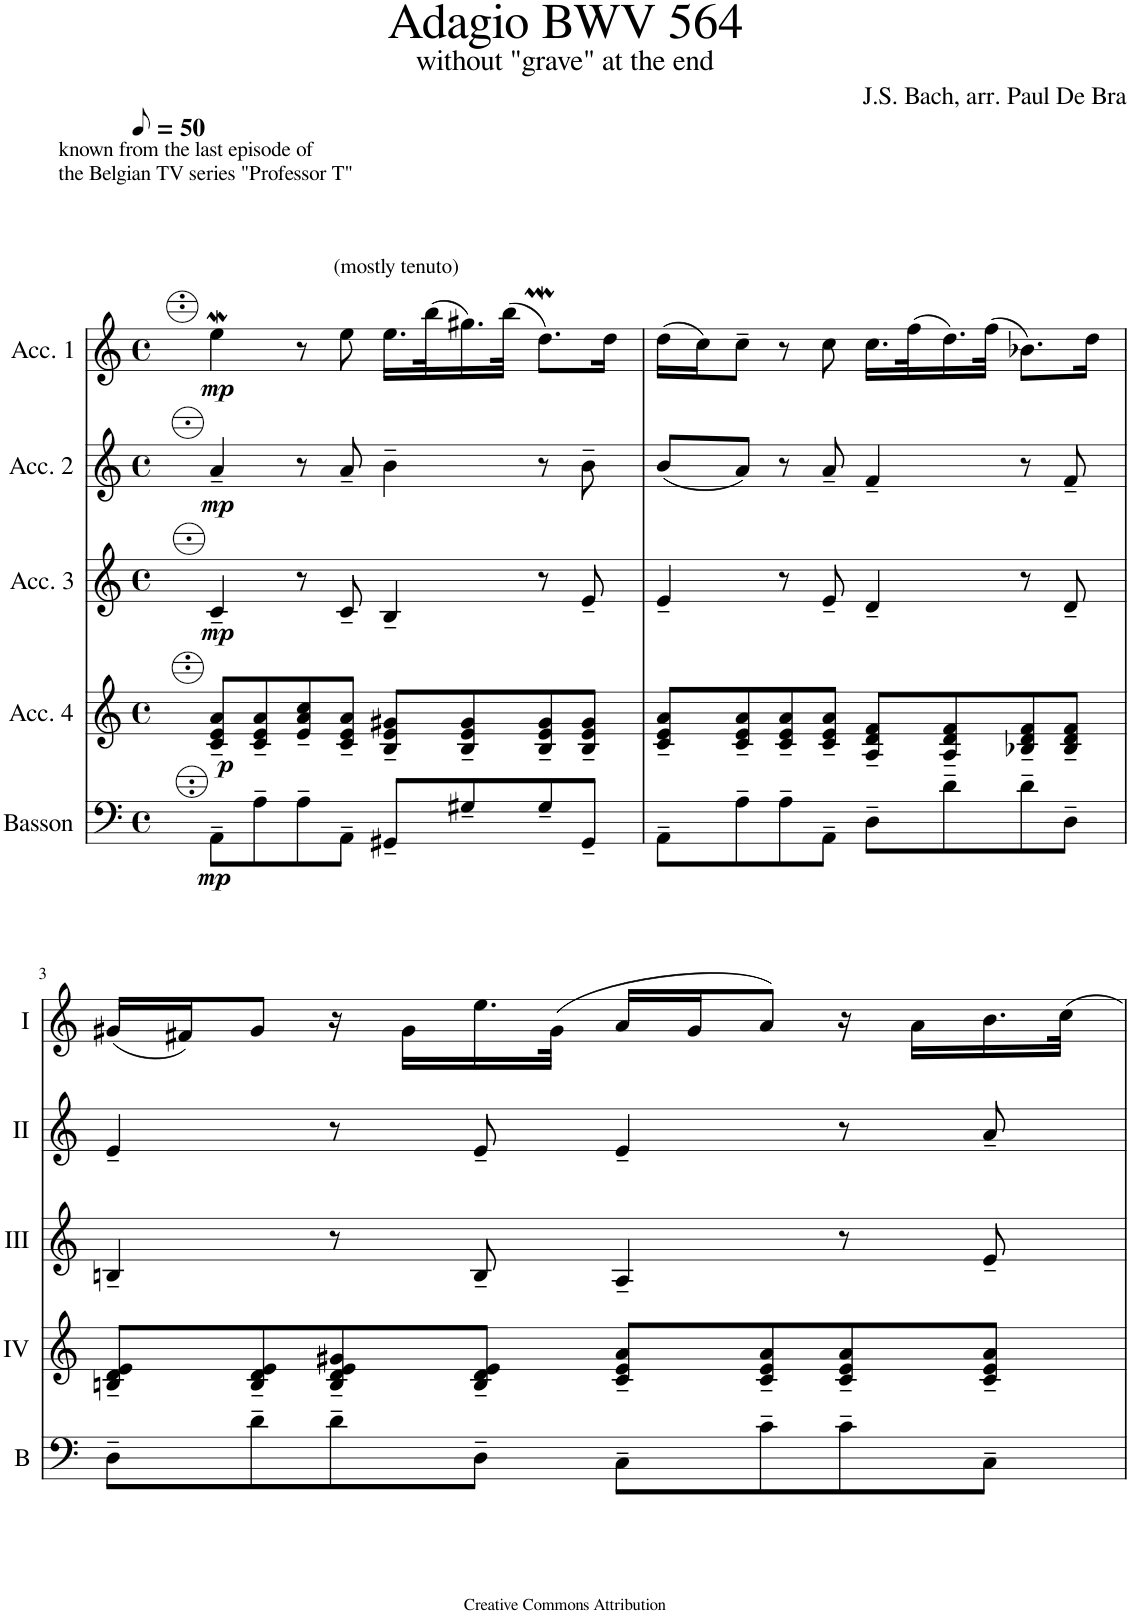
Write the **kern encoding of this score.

**kern	**dynam	**kern	**dynam	**kern	**dynam	**kern	**dynam	**kern	**dynam
*part5	*part5	*part4	*part4	*part3	*part3	*part2	*part2	*part1	*part1
*staff5	*staff5	*staff4	*staff4	*staff3	*staff3	*staff2	*staff2	*staff1	*staff1
*I"Basson	*	*I"Acc. 4	*	*I"Acc. 3	*	*I"Acc. 2	*	*I"Acc. 1	*
*I'B	*	*	*	*	*	*	*	*	*
*clefF4	*	*clefG2	*	*clefG2	*	*clefG2	*	*clefG2	*
*Trd7c12	*	*	*	*	*	*	*	*	*
*k[]	*	*k[]	*	*k[]	*	*k[]	*	*k[]	*
*M4/4	*	*M4/4	*	*M4/4	*	*M4/4	*	*M4/4	*
*met(c)	*	*met(c)	*	*met(c)	*	*met(c)	*	*met(c)	*
*MM25	*	*MM25	*	*MM25	*	*MM25	*	*MM25	*
=1	=1	=1	=1	=1	=1	=1	=1	=1	=1
!	!	!	!	!	!	!	!	!LO:TX:a:t=known from the last episode of	!
!	!	!	!	!	!	!	!	!LO:TX:a:t=the Belgian TV series "Professor T"	!
!	!LO:DY:b	!	!LO:DY:b	!	!LO:DY:b	!	!LO:DY:b	!	!LO:DY:b
8AA~\L	mp	8c/~ 8e/~ 8a/~L	p	4c~/	mp	4a~/	mp	4eeW\	mp
8A~\	.	8c/~ 8e/~ 8a/~	.	.	.	.	.	.	.
8A~\	.	8e/~ 8a/~ 8cc/~	.	8r	.	8r	.	8r	.
!	!	!	!	!	!	!	!	!LO:TX:a:t=(mostly tenuto)	!
8AA~\J	.	8c/~ 8e/~ 8a/~J	.	8c~/	.	8a~/	.	8ee\	.
8GG#X~/L	.	8B/~ 8e/~ 8g#X/~L	.	4B~/	.	4b~\	.	16.ee\LL	.
.	.	.	.	.	.	.	.	(32bb\K	.
8G#X~/	.	8B/~ 8e/~ 8g#/~	.	.	.	.	.	16.gg#X\)	.
.	.	.	.	.	.	.	.	(32bb\JJk	.
8G#~/	.	8B/~ 8e/~ 8g#/~	.	8r	.	8r	.	8.ddW\L)	.
8GG#~/J	.	8B/~ 8e/~ 8g#/~J	.	8e~/	.	8b~\	.	.	.
.	.	.	.	.	.	.	.	16dd\Jk	.
=2	=2	=2	=2	=2	=2	=2	=2	=2	=2
8AA~\L	.	8c/~ 8e/~ 8a/~L	.	4e~/	.	(8b/L	.	(16dd\LL	.
.	.	.	.	.	.	.	.	16cc\J)	.
8A~\	.	8c/~ 8e/~ 8a/~	.	.	.	8a/J)	.	8cc~\J	.
8A~\	.	8c/~ 8e/~ 8a/~	.	8r	.	8r	.	8r	.
8AA~\J	.	8c/~ 8e/~ 8a/~J	.	8e~/	.	8a~/	.	8cc\	.
8D~\L	.	8A/~ 8d/~ 8f/~L	.	4d~/	.	4f~/	.	16.cc\LL	.
.	.	.	.	.	.	.	.	(32ff\K	.
8d~\	.	8A/~ 8d/~ 8f/~	.	.	.	.	.	16.dd\)	.
.	.	.	.	.	.	.	.	(32ff\JJk	.
8d~\	.	8B-X/~ 8d/~ 8f/~	.	8r	.	8r	.	8.b-X\L)	.
8D~\J	.	8B-/~ 8d/~ 8f/~J	.	8d~/	.	8f~/	.	.	.
.	.	.	.	.	.	.	.	16dd\Jk	.
!!LO:LB:g=z
=3	=3	=3	=3	=3	=3	=3	=3	=3	=3
8D~\L	.	8Bn/~ 8d/~ 8e/~L	.	4Bn~/	.	4e~/	.	(16g#X/LL	.
.	.	.	.	.	.	.	.	16f#X/J)	.
8d~\	.	8B/~ 8d/~ 8e/~	.	.	.	.	.	8g#/J	.
8d~\	.	8B/~ 8d/~ 8e/~ 8g#X/~	.	8r	.	8r	.	16r	.
.	.	.	.	.	.	.	.	16g#\LL	.
8D~\J	.	8B/~ 8d/~ 8e/~J	.	8B~/	.	8e~/	.	16.ee\	.
.	.	.	.	.	.	.	.	(32g#\JJk	.
8C~\L	.	8c/~ 8e/~ 8a/~L	.	4A~/	.	4e~/	.	16a/LL	.
.	.	.	.	.	.	.	.	16g#/J	.
8c~\	.	8c/~ 8e/~ 8a/~	.	.	.	.	.	8a/J)	.
8c~\	.	8c/~ 8e/~ 8a/~	.	8r	.	8r	.	16r	.
.	.	.	.	.	.	.	.	16a\LL	.
8C~\J	.	8c/~ 8e/~ 8a/~J	.	8e~/	.	8a~/	.	16.b\	.
.	.	.	.	.	.	.	.	32cc\JJk	.
=	=	=	=	=	=	=	=	=	=
*-	*-	*-	*-	*-	*-	*-	*-	*-	*-
